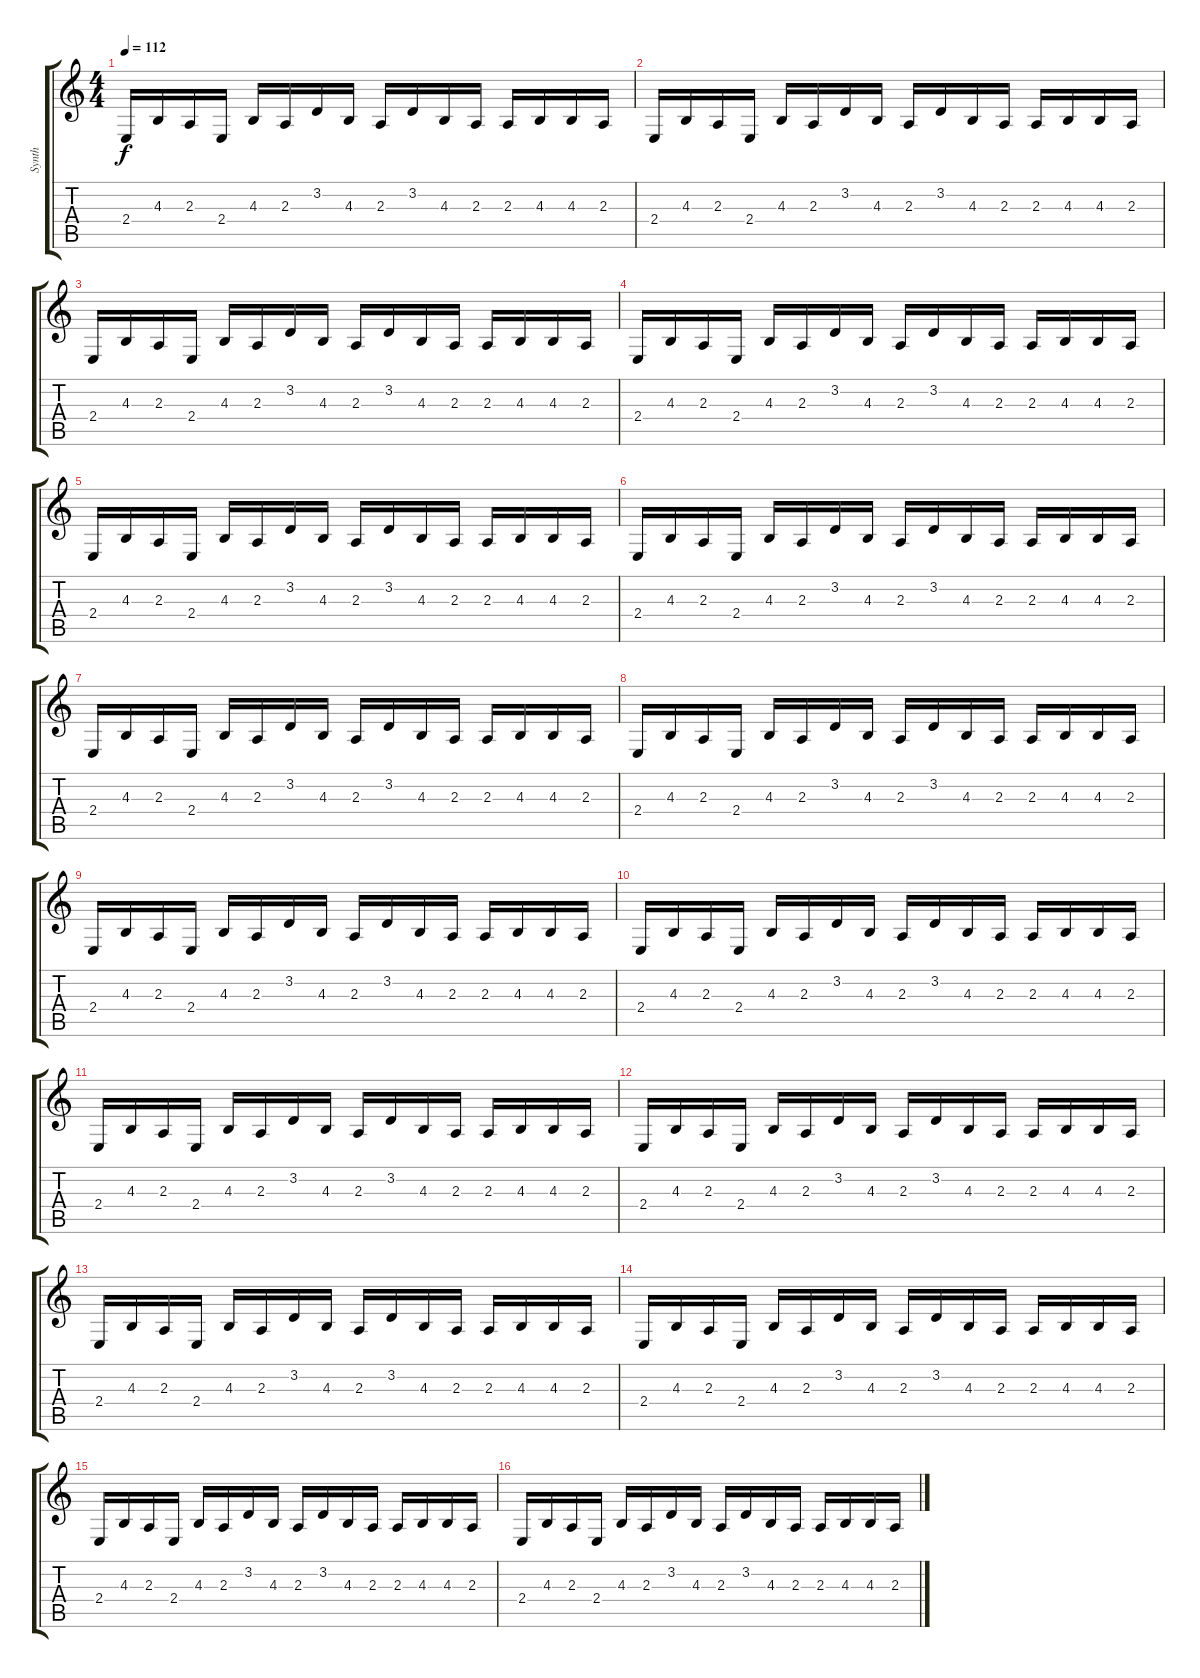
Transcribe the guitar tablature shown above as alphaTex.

\track ("Synth" "Synth") {instrument lead2sawtooth}
\staff {score tabs}
\tuning (E4 B3 G3 D3 A2 E2) {hide}
\ts (4 4)
\tempo 112
\clef g2
\ks c
2.4.16{dy f} 4.3.16 2.3.16 2.4.16 4.3.16 2.3.16 3.2.16 4.3.16 2.3.16 3.2.16 4.3.16 2.3.16 2.3.16 4.3.16 4.3.16 2.3.16 |
2.4.16 4.3.16 2.3.16 2.4.16 4.3.16 2.3.16 3.2.16 4.3.16 2.3.16 3.2.16 4.3.16 2.3.16 2.3.16 4.3.16 4.3.16 2.3.16 |
2.4.16 4.3.16 2.3.16 2.4.16 4.3.16 2.3.16 3.2.16 4.3.16 2.3.16 3.2.16 4.3.16 2.3.16 2.3.16 4.3.16 4.3.16 2.3.16 |
2.4.16 4.3.16 2.3.16 2.4.16 4.3.16 2.3.16 3.2.16 4.3.16 2.3.16 3.2.16 4.3.16 2.3.16 2.3.16 4.3.16 4.3.16 2.3.16 |
2.4.16 4.3.16 2.3.16 2.4.16 4.3.16 2.3.16 3.2.16 4.3.16 2.3.16 3.2.16 4.3.16 2.3.16 2.3.16 4.3.16 4.3.16 2.3.16 |
2.4.16 4.3.16 2.3.16 2.4.16 4.3.16 2.3.16 3.2.16 4.3.16 2.3.16 3.2.16 4.3.16 2.3.16 2.3.16 4.3.16 4.3.16 2.3.16 |
2.4.16 4.3.16 2.3.16 2.4.16 4.3.16 2.3.16 3.2.16 4.3.16 2.3.16 3.2.16 4.3.16 2.3.16 2.3.16 4.3.16 4.3.16 2.3.16 |
2.4.16 4.3.16 2.3.16 2.4.16 4.3.16 2.3.16 3.2.16 4.3.16 2.3.16 3.2.16 4.3.16 2.3.16 2.3.16 4.3.16 4.3.16 2.3.16 |
2.4.16 4.3.16 2.3.16 2.4.16 4.3.16 2.3.16 3.2.16 4.3.16 2.3.16 3.2.16 4.3.16 2.3.16 2.3.16 4.3.16 4.3.16 2.3.16 |
2.4.16 4.3.16 2.3.16 2.4.16 4.3.16 2.3.16 3.2.16 4.3.16 2.3.16 3.2.16 4.3.16 2.3.16 2.3.16 4.3.16 4.3.16 2.3.16 |
2.4.16 4.3.16 2.3.16 2.4.16 4.3.16 2.3.16 3.2.16 4.3.16 2.3.16 3.2.16 4.3.16 2.3.16 2.3.16 4.3.16 4.3.16 2.3.16 |
2.4.16 4.3.16 2.3.16 2.4.16 4.3.16 2.3.16 3.2.16 4.3.16 2.3.16 3.2.16 4.3.16 2.3.16 2.3.16 4.3.16 4.3.16 2.3.16 |
2.4.16 4.3.16 2.3.16 2.4.16 4.3.16 2.3.16 3.2.16 4.3.16 2.3.16 3.2.16 4.3.16 2.3.16 2.3.16 4.3.16 4.3.16 2.3.16 |
2.4.16 4.3.16 2.3.16 2.4.16 4.3.16 2.3.16 3.2.16 4.3.16 2.3.16 3.2.16 4.3.16 2.3.16 2.3.16 4.3.16 4.3.16 2.3.16 |
2.4.16 4.3.16 2.3.16 2.4.16 4.3.16 2.3.16 3.2.16 4.3.16 2.3.16 3.2.16 4.3.16 2.3.16 2.3.16 4.3.16 4.3.16 2.3.16 |
2.4.16 4.3.16 2.3.16 2.4.16 4.3.16 2.3.16 3.2.16 4.3.16 2.3.16 3.2.16 4.3.16 2.3.16 2.3.16 4.3.16 4.3.16 2.3.16
